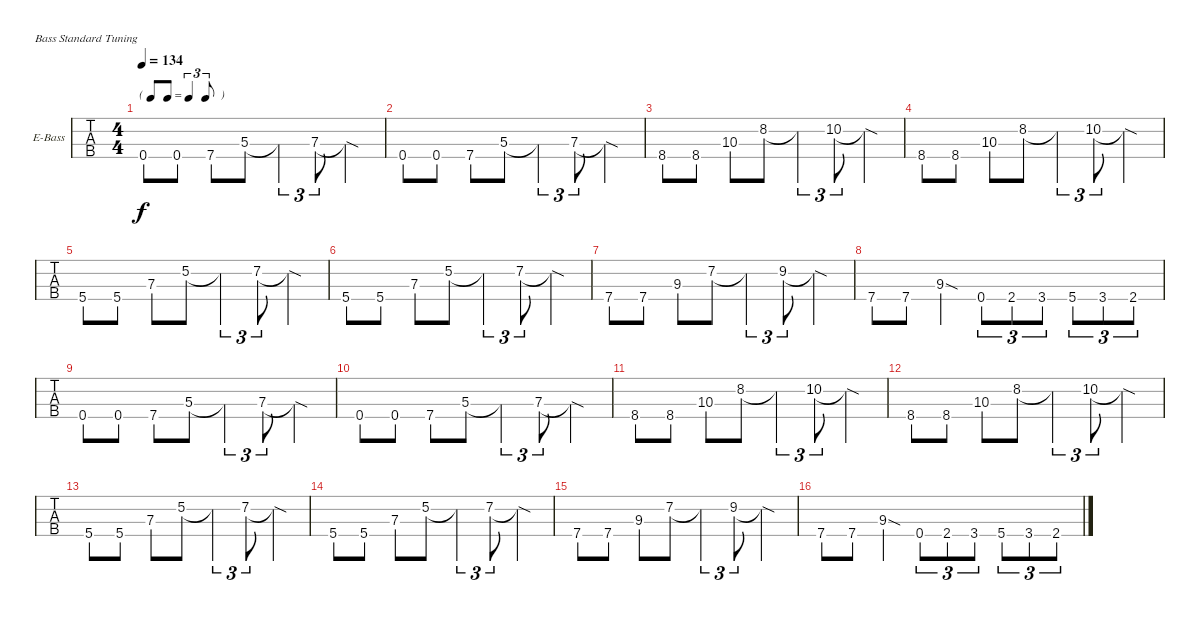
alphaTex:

\defaultSystemsLayout 4
\bracketExtendMode groupsimilarinstruments
\firstSystemTrackNameOrientation horizontal
\otherSystemsTrackNameOrientation horizontal
\track ("Electric Bass" "E-Bass") {instrument electricbassfinger}
\staff {tabs}
\tuning (G2 D2 A1 E1)
\ts (4 4)
\tf triplet8th
\tempo 134
\clef f4
\ks c
0.4.8{dy f} 0.4.8 7.4.8 5.3{st}.8 5.3{t}.4{tu (3 2)} 7.3.8{tu (3 2)} 7.3{sod t}.4 |
0.4.8 0.4.8 7.4.8 5.3{st}.8 5.3{t}.4{tu (3 2)} 7.3.8{tu (3 2)} 7.3{sod t}.4 |
8.4.8 8.4.8 10.3.8 8.2{st}.8 8.2{t}.4{tu (3 2)} 10.2.8{tu (3 2)} 10.2{sod t}.4 |
8.4.8 8.4.8 10.3.8 8.2{st}.8 8.2{t}.4{tu (3 2)} 10.2.8{tu (3 2)} 10.2{sod t}.4 |
5.4.8 5.4.8 7.3.8 5.2{st}.8 5.2{t}.4{tu (3 2)} 7.2.8{tu (3 2)} 7.2{sod t}.4 |
5.4.8 5.4.8 7.3.8 5.2{st}.8 5.2{t}.4{tu (3 2)} 7.2.8{tu (3 2)} 7.2{sod t}.4 |
7.4.8 7.4.8 9.3.8 7.2{st}.8 7.2{t}.4{tu (3 2)} 9.2.8{tu (3 2)} 9.2{sod t}.4 |
7.4.8 7.4.8 9.3{sod}.4 0.4.8{tu (3 2)} 2.4.8{tu (3 2)} 3.4.8{tu (3 2)} 5.4.8{tu (3 2)} 3.4.8{tu (3 2)} 2.4.8{tu (3 2)} |
0.4.8 0.4.8 7.4.8 5.3{st}.8 5.3{t}.4{tu (3 2)} 7.3.8{tu (3 2)} 7.3{sod t}.4 |
0.4.8 0.4.8 7.4.8 5.3{st}.8 5.3{t}.4{tu (3 2)} 7.3.8{tu (3 2)} 7.3{sod t}.4 |
8.4.8 8.4.8 10.3.8 8.2{st}.8 8.2{t}.4{tu (3 2)} 10.2.8{tu (3 2)} 10.2{sod t}.4 |
8.4.8 8.4.8 10.3.8 8.2{st}.8 8.2{t}.4{tu (3 2)} 10.2.8{tu (3 2)} 10.2{sod t}.4 |
5.4.8 5.4.8 7.3.8 5.2{st}.8 5.2{t}.4{tu (3 2)} 7.2.8{tu (3 2)} 7.2{sod t}.4 |
5.4.8 5.4.8 7.3.8 5.2{st}.8 5.2{t}.4{tu (3 2)} 7.2.8{tu (3 2)} 7.2{sod t}.4 |
7.4.8 7.4.8 9.3.8 7.2{st}.8 7.2{t}.4{tu (3 2)} 9.2.8{tu (3 2)} 9.2{sod t}.4 |
7.4.8 7.4.8 9.3{sod}.4 0.4.8{tu (3 2)} 2.4.8{tu (3 2)} 3.4.8{tu (3 2)} 5.4.8{tu (3 2)} 3.4.8{tu (3 2)} 2.4.8{tu (3 2)}
